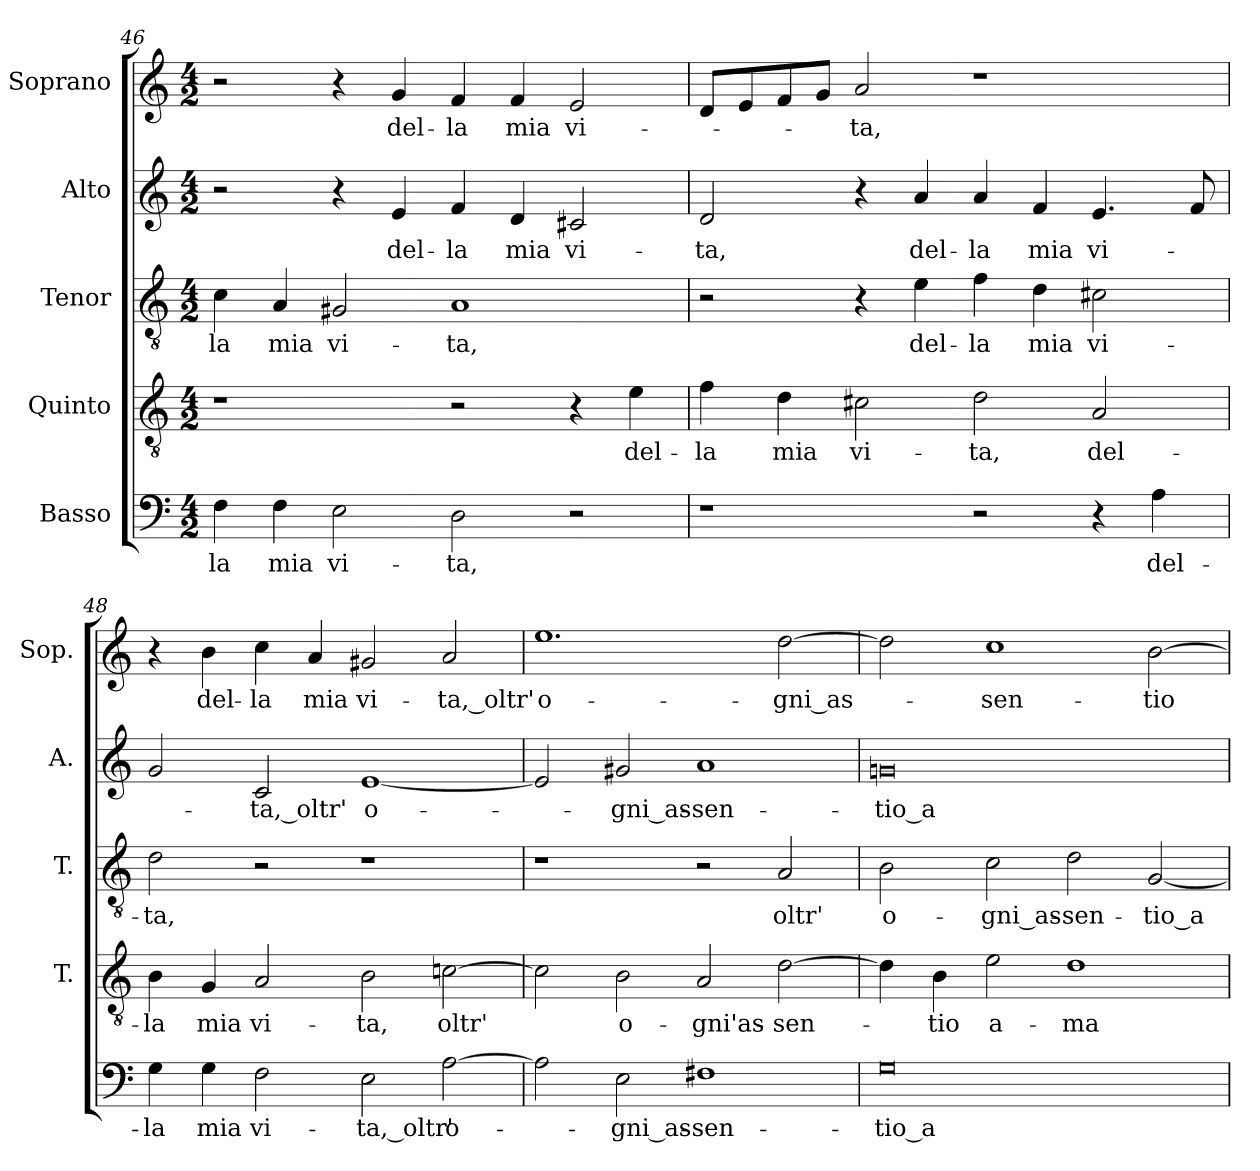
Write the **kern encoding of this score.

**kern	**text	**kern	**text	**kern	**text	**kern	**text	**kern	**text
*part5	*part5	*part4	*part4	*part3	*part3	*part2	*part2	*part1	*part1
*staff5	*staff5	*staff4	*staff4	*staff3	*staff3	*staff2	*staff2	*staff1	*staff1
*I"Basso	*	*I"Quinto	*	*I"Tenor	*	*I"Alto	*	*I"Soprano	*
*	*	*I'T.	*	*I'T.	*	*I'A.	*	*I'Sop.	*
!!LO:LB:g=z
*clefF4	*	*clefGv2	*	*clefGv2	*	*clefG2	*	*clefG2	*
*	*	*ITrd7c12	*	*ITrd7c12	*	*	*	*	*
*k[]	*	*k[]	*	*k[]	*	*k[]	*	*k[]	*
*C:	*	*C:	*	*C:	*	*C:	*	*C:	*
*M4/2	*	*M4/2	*	*M4/2	*	*M4/2	*	*M4/2	*
=46	=46	=46	=46	=46	=46	=46	=46	=46	=46
!	!LO:LY:b:color=#000000	!	!	!	!	!	!	!	!
!	!	!	!	!	!LO:LY:b:color=#000000	!	!	!	!
4Fi\	-la	1r	.	4Ci\	-la	2r	.	2r	.
!	!LO:LY:b:color=#000000	!	!	!	!	!	!	!	!
!	!	!	!	!	!LO:LY:b:color=#000000	!	!	!	!
4Fi\	mia	.	.	4AAi/	mia	.	.	.	.
!	!LO:LY:b:color=#000000	!	!	!	!	!	!	!	!
!	!	!	!	!	!LO:LY:b:color=#000000	!	!	!	!
2Ei\	vi-	.	.	2GG#Xi/	vi-	4r	.	4r	.
!	!	!	!	!	!	!	!LO:LY:b:color=#000000	!	!
!	!	!	!	!	!	!	!	!	!LO:LY:b:color=#000000
.	.	.	.	.	.	4ei/	del-	4gi/	del-
!	!LO:LY:b:color=#000000	!	!	!	!	!	!	!	!
!	!	!	!	!	!LO:LY:b:color=#000000	!	!	!	!
!	!	!	!	!	!	!	!LO:LY:b:color=#000000	!	!
!	!	!	!	!	!	!	!	!	!LO:LY:b:color=#000000
2Di\	-ta,	2r	.	1AAi	-ta,	4fi/	-la	4fi/	-la
!	!	!	!	!	!	!	!LO:LY:b:color=#000000	!	!
!	!	!	!	!	!	!	!	!	!LO:LY:b:color=#000000
.	.	.	.	.	.	4di/	mia	4fi/	mia
!	!	!	!	!	!	!	!LO:LY:b:color=#000000	!	!
!	!	!	!	!	!	!	!	!	!LO:LY:b:color=#000000
2r	.	4r	.	.	.	2c#Xi/	vi-	2ei/	vi-
!	!	!	!LO:LY:b:color=#000000	!	!	!	!	!	!
.	.	4Ei\	del-	.	.	.	.	.	.
=47	=47	=47	=47	=47	=47	=47	=47	=47	=47
!	!	!	!LO:LY:b:color=#000000	!	!	!	!	!	!
!	!	!	!	!	!	!	!LO:LY:b:color=#000000	!	!
1r	.	4Fi\	-la	2r	.	2di/	-ta,	8di/L	.
.	.	.	.	.	.	.	.	8ei/	.
!	!	!	!LO:LY:b:color=#000000	!	!	!	!	!	!
.	.	4Di\	mia	.	.	.	.	8fi/	.
.	.	.	.	.	.	.	.	8gi/J	.
!	!	!	!LO:LY:b:color=#000000	!	!	!	!	!	!
!	!	!	!	!	!	!	!	!	!LO:LY:b:color=#000000
.	.	2C#Xi\	vi-	4r	.	4r	.	2ai/	-ta,
!	!	!	!	!	!LO:LY:b:color=#000000	!	!	!	!
!	!	!	!	!	!	!	!LO:LY:b:color=#000000	!	!
.	.	.	.	4Ei\	del-	4ai/	del-	.	.
!	!	!	!LO:LY:b:color=#000000	!	!	!	!	!	!
!	!	!	!	!	!LO:LY:b:color=#000000	!	!	!	!
!	!	!	!	!	!	!	!LO:LY:b:color=#000000	!	!
2r	.	2Di\	-ta,	4Fi\	-la	4ai/	-la	1r	.
!	!	!	!	!	!LO:LY:b:color=#000000	!	!	!	!
!	!	!	!	!	!	!	!LO:LY:b:color=#000000	!	!
.	.	.	.	4Di\	mia	4fi/	mia	.	.
!	!	!	!LO:LY:b:color=#000000	!	!	!	!	!	!
!	!	!	!	!	!LO:LY:b:color=#000000	!	!	!	!
!	!	!	!	!	!	!	!LO:LY:b:color=#000000	!	!
4r	.	2AAi/	del-	2C#Xi\	vi-	4.ei/	vi-	.	.
!	!LO:LY:b:color=#000000	!	!	!	!	!	!	!	!
4Ai\	del-	.	.	.	.	.	.	.	.
.	.	.	.	.	.	8fi/	.	.	.
=48	=48	=48	=48	=48	=48	=48	=48	=48	=48
!	!LO:LY:b:color=#000000	!	!	!	!	!	!	!	!
!	!	!	!LO:LY:b:color=#000000	!	!	!	!	!	!
!	!	!	!	!	!LO:LY:b:color=#000000	!	!	!	!
4Gi\	-la	4BBi\	-la	2Di\	-ta,	2gi/	.	4r	.
!	!LO:LY:b:color=#000000	!	!	!	!	!	!	!	!
!	!	!	!LO:LY:b:color=#000000	!	!	!	!	!	!
!	!	!	!	!	!	!	!	!	!LO:LY:b:color=#000000
4Gi\	mia	4GGi/	mia	.	.	.	.	4bi\	del-
!	!LO:LY:b:color=#000000	!	!	!	!	!	!	!	!
!	!	!	!LO:LY:b:color=#000000	!	!	!	!	!	!
!	!	!	!	!	!	!	!LO:LY:b:color=#000000	!	!
!	!	!	!	!	!	!	!	!	!LO:LY:b:color=#000000
2Fi\	vi-	2AAi/	vi-	2r	.	2ci/	-ta,_oltr'	4cci\	-la
!	!	!	!	!	!	!	!	!	!LO:LY:b:color=#000000
.	.	.	.	.	.	.	.	4ai/	mia
!	!LO:LY:b:color=#000000	!	!	!	!	!	!	!	!
!	!	!	!LO:LY:b:color=#000000	!	!	!	!	!	!
!	!	!	!	!	!	!	!LO:LY:b:color=#000000	!	!
!	!	!	!	!	!	!	!	!	!LO:LY:b:color=#000000
2Ei\	-ta,_oltr'	2BBi\	-ta,	1r	.	[1ei	o-	2g#Xi/	vi-
!	!LO:LY:b:color=#000000	!	!	!	!	!	!	!	!
!	!	!	!LO:LY:b:color=#000000	!	!	!	!	!	!
!	!	!	!	!	!	!	!	!	!LO:LY:b:color=#000000
[2Ai\	o-	[2Cni\	oltr'	.	.	.	.	2ai/	-ta,_oltr'
=49	=49	=49	=49	=49	=49	=49	=49	=49	=49
!	!	!	!	!	!	!	!	!	!LO:LY:b:color=#000000
2Ai\]	.	2Ci\]	.	1r	.	2ei/]	.	1.eei	o-
!	!LO:LY:b:color=#000000	!	!	!	!	!	!	!	!
!	!	!	!LO:LY:b:color=#000000	!	!	!	!	!	!
!	!	!	!	!	!	!	!LO:LY:b:color=#000000	!	!
2Ei\	-gni_as-	2BBi\	o-	.	.	2g#Xi/	-gni_as-	.	.
!	!LO:LY:b:color=#000000	!	!	!	!	!	!	!	!
!	!	!	!LO:LY:b:color=#000000	!	!	!	!	!	!
!	!	!	!	!	!	!	!LO:LY:b:color=#000000	!	!
1F#Xi	-sen-	2AAi/	-gni'as-	2r	.	1ai	-sen-	.	.
!	!	!	!LO:LY:b:color=#000000	!	!	!	!	!	!
!	!	!	!	!	!LO:LY:b:color=#000000	!	!	!	!
!	!	!	!	!	!	!	!	!	!LO:LY:b:color=#000000
.	.	[2Di\	-sen-	2AAi/	oltr'	.	.	[2ddi\	-gni_as-
!!LO:PB:g=z
=50	=50	=50	=50	=50	=50	=50	=50	=50	=50
!	!LO:LY:b:color=#000000	!	!	!	!	!	!	!	!
!	!	!	!	!	!LO:LY:b:color=#000000	!	!	!	!
!	!	!	!	!	!	!	!LO:LY:b:color=#000000	!	!
0Gi	-tio_a-	4Di\]	.	2BBi\	o-	0gni	-tio_a-	2ddi\]	.
!	!	!	!LO:LY:b:color=#000000	!	!	!	!	!	!
.	.	4BBi\	-tio	.	.	.	.	.	.
!	!	!	!LO:LY:b:color=#000000	!	!	!	!	!	!
!	!	!	!	!	!LO:LY:b:color=#000000	!	!	!	!
!	!	!	!	!	!	!	!	!	!LO:LY:b:color=#000000
.	.	2Ei\	a-	2Ci\	-gni_as-	.	.	1cci	-sen-
!	!	!	!LO:LY:b:color=#000000	!	!	!	!	!	!
!	!	!	!	!	!LO:LY:b:color=#000000	!	!	!	!
.	.	1Di	-ma-	2Di\	-sen-	.	.	.	.
!	!	!	!	!	!LO:LY:b:color=#000000	!	!	!	!
!	!	!	!	!	!	!	!	!	!LO:LY:b:color=#000000
.	.	.	.	[2GGi/	-tio_a-	.	.	[2bi\	-tio
=	=	=	=	=	=	=	=	=	=
*-	*-	*-	*-	*-	*-	*-	*-	*-	*-
